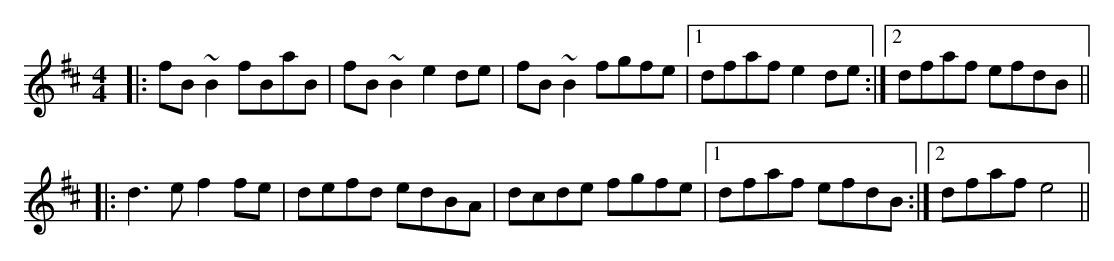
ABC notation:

X:1
M:4/4
K:Bmin
|:fB~B2 fBaB|fB~B2 e2de|fB~B2 fgfe|1 dfaf e2 de:|2 dfaf efdB||
|:d3e f2fe|defd edBA|dcde fgfe|1 dfaf efdB:|2 dfaf e4||
